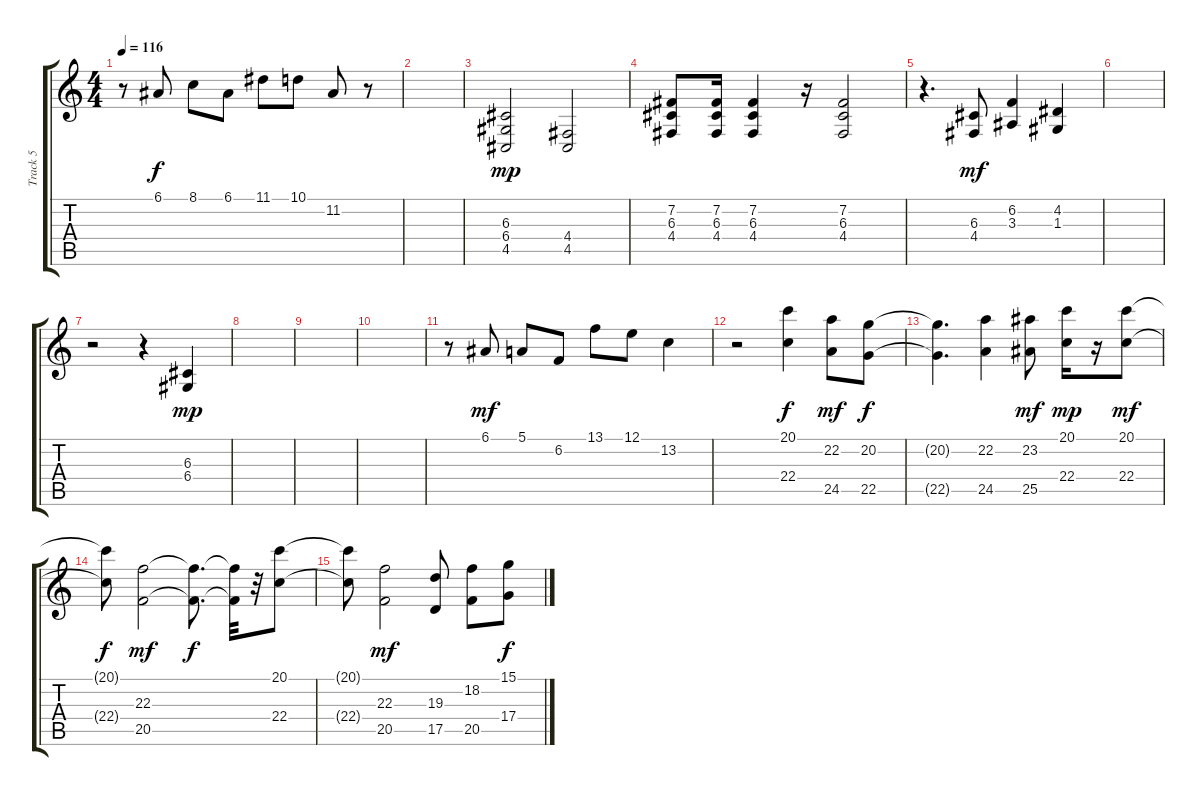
\track ("Track 5" "Track 5") {instrument electricgrandpiano}
\staff {score tabs}
\tuning (E4 B3 G3 D3 A2 E2) {hide}
\ts (4 4)
\tempo 116
\clef g2
\ks c
r.8{dy f instrument electricgrandpiano} 6.1.8 8.1.8 6.1.8 11.1.8 10.1.8 11.2.8 r.8 |
|
(6.3 6.4 4.5).2{dy mp} (4.4 4.5).2 |
(7.2 6.3 4.4).8 (7.2 6.3 4.4).16 (7.2 6.3 4.4).4 r.16 (7.2 6.3 4.4).2 |
r.4{d} (6.3 4.4).8{dy mf} (6.2 3.3).4 (4.2 1.3).4 |
|
r.2 r.4 (6.3 6.4).4{dy mp} |
|
|
|
r.8{instrument lead2sawtooth} 6.1.8{dy mf} 5.1.8 6.2.8 13.1.8 12.1.8 13.2.4 |
r.2{instrument electricgrandpiano} (20.1 22.4).4{dy f} (22.2 24.5).8{dy mf} (20.2 22.5).8{dy f} |
(20.2{t} 22.5{t}).4{d} (22.2 24.5).4 (23.2 25.5).8{dy mf} (20.1 22.4).16{dy mp} r.16 (20.1 22.4).8{dy mf} |
(20.1{t} 22.4{t}).8{dy f} (22.3 20.5).2{dy mf} (22.3{t} 20.5{t}).8{d dy f} (22.3{t} 20.5{t}).32 r.32 (20.1 22.4).8 |
(20.1{t} 22.4{t}).8 (22.3 20.5).2{dy mf} (19.3 17.5).8 (18.2 20.5).8 (15.1 17.4).8{dy f}
